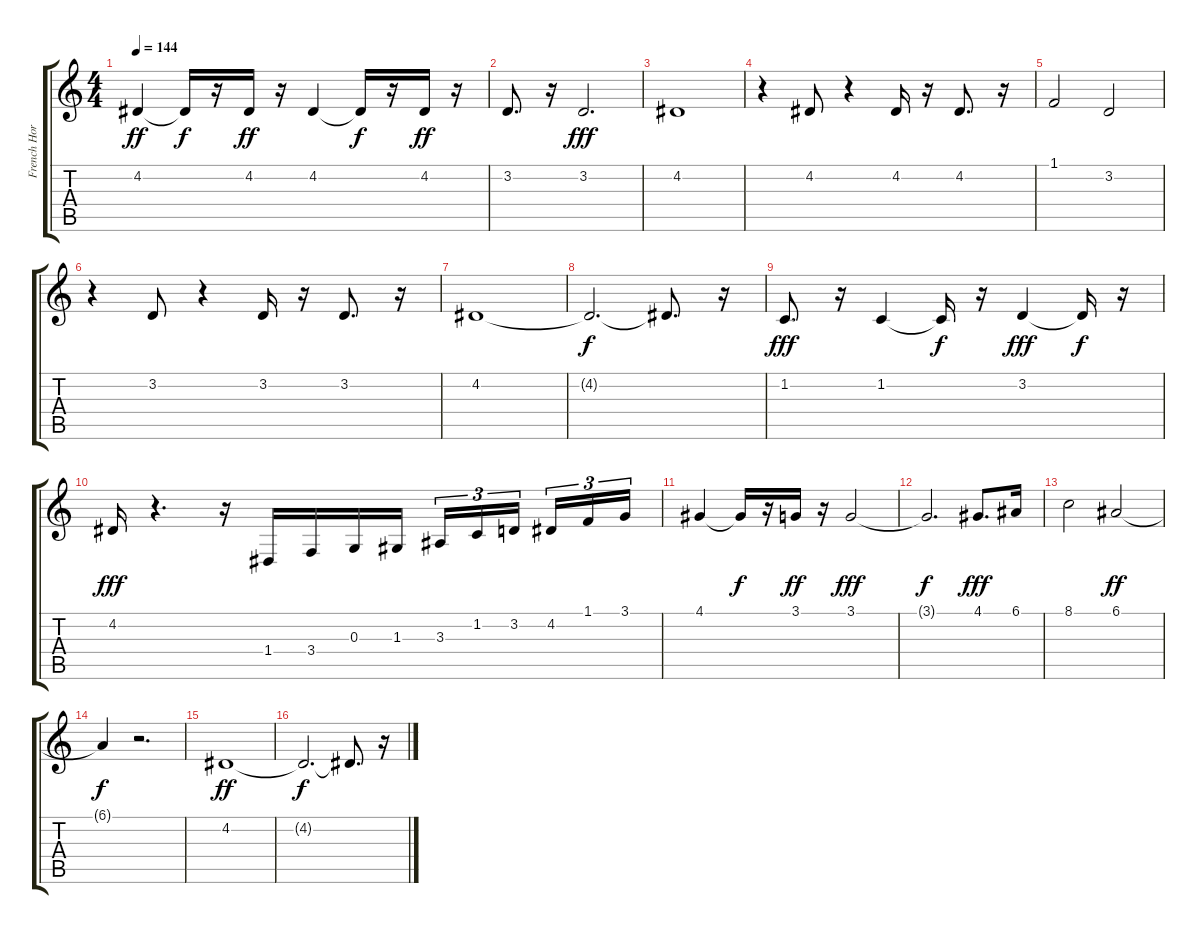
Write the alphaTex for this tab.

\track ("French Hornage" "French Hor") {instrument frenchhorn}
\staff {score tabs}
\tuning (E4 B3 G3 D3 A2 E2) {hide}
\ts (4 4)
\tempo 144
\clef g2
\ks c
4.2.4{dy ff} 4.2{t}.16{dy f} r.16 4.2.16{dy ff} r.16 4.2.4 4.2{t}.16{dy f} r.16 4.2.16{dy ff} r.16 |
3.2.8{d} r.16 3.2.2{d dy fff} |
4.2.1 |
r.4 4.2.8 r.4 4.2.16 r.16 4.2.8{d} r.16 |
1.1.2 3.2.2 |
r.4 3.2.8 r.4 3.2.16 r.16 3.2.8{d} r.16 |
4.2.1 |
4.2{t}.2{d dy f} 4.2{t}.8{d} r.16 |
1.2.8{d dy fff} r.16 1.2.4 1.2{t}.16{dy f} r.16 3.2.4{dy fff} 3.2{t}.16{dy f} r.16 |
4.2.16{dy fff} r.4{d} r.16 1.4.16 3.4.16 0.3.16 1.3.16 3.3.16{tu (3 2)} 1.2.16{tu (3 2)} 3.2.16{tu (3 2) beam splitsecondary} 4.2.16{tu (3 2)} 1.1.16{tu (3 2)} 3.1.16{tu (3 2)} |
4.1.4 4.1{t}.16{dy f} r.16 3.1.16{dy ff} r.16 3.1.2{dy fff} |
3.1{t}.2{d dy f} 4.1.8{d dy fff} 6.1.16 |
8.1.2 6.1.2{dy ff} |
6.1{t}.4{dy f} r.2{d} |
4.2.1{dy ff} |
4.2{t}.2{d dy f} 4.2{t}.8{d} r.16
